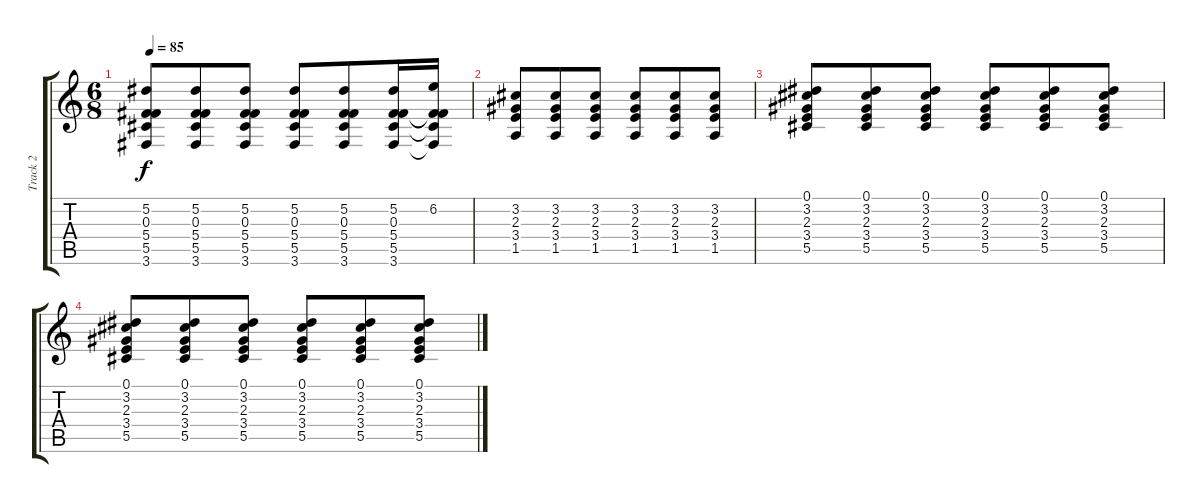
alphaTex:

\track ("Track 2" "Track 2") {instrument distortionguitar}
\staff {score tabs}
\tuning (Eb4 Bb3 Gb3 Db3 Ab2 Eb2) {hide}
\ts (6 8)
\tempo 85
\clef g2
\ks c
(5.2 0.3 5.4 5.5 3.6).8{dy f} (5.2 0.3 5.4 5.5 3.6).8 (5.2 0.3 5.4 5.5 3.6).8 (5.2 0.3 5.4 5.5 3.6).8 (5.2 0.3 5.4 5.5 3.6).8 (5.2 0.3 5.4 5.5 3.6).16 (6.2 0.3{t} 5.4{t} 5.5{t} 3.6{t}).16 |
(3.2 2.3 3.4 1.5).8{volume 0} (3.2 2.3 3.4 1.5).8 (3.2 2.3 3.4 1.5).8 (3.2 2.3 3.4 1.5).8 (3.2 2.3 3.4 1.5).8 (3.2 2.3 3.4 1.5).8 |
(0.1 3.2 2.3 3.4 5.5).8 (0.1 3.2 2.3 3.4 5.5).8 (0.1 3.2 2.3 3.4 5.5).8 (0.1 3.2 2.3 3.4 5.5).8 (0.1 3.2 2.3 3.4 5.5).8 (0.1 3.2 2.3 3.4 5.5).8 |
(0.1 3.2 2.3 3.4 5.5).8 (0.1 3.2 2.3 3.4 5.5).8 (0.1 3.2 2.3 3.4 5.5).8 (0.1 3.2 2.3 3.4 5.5).8 (0.1 3.2 2.3 3.4 5.5).8 (0.1 3.2 2.3 3.4 5.5).8
